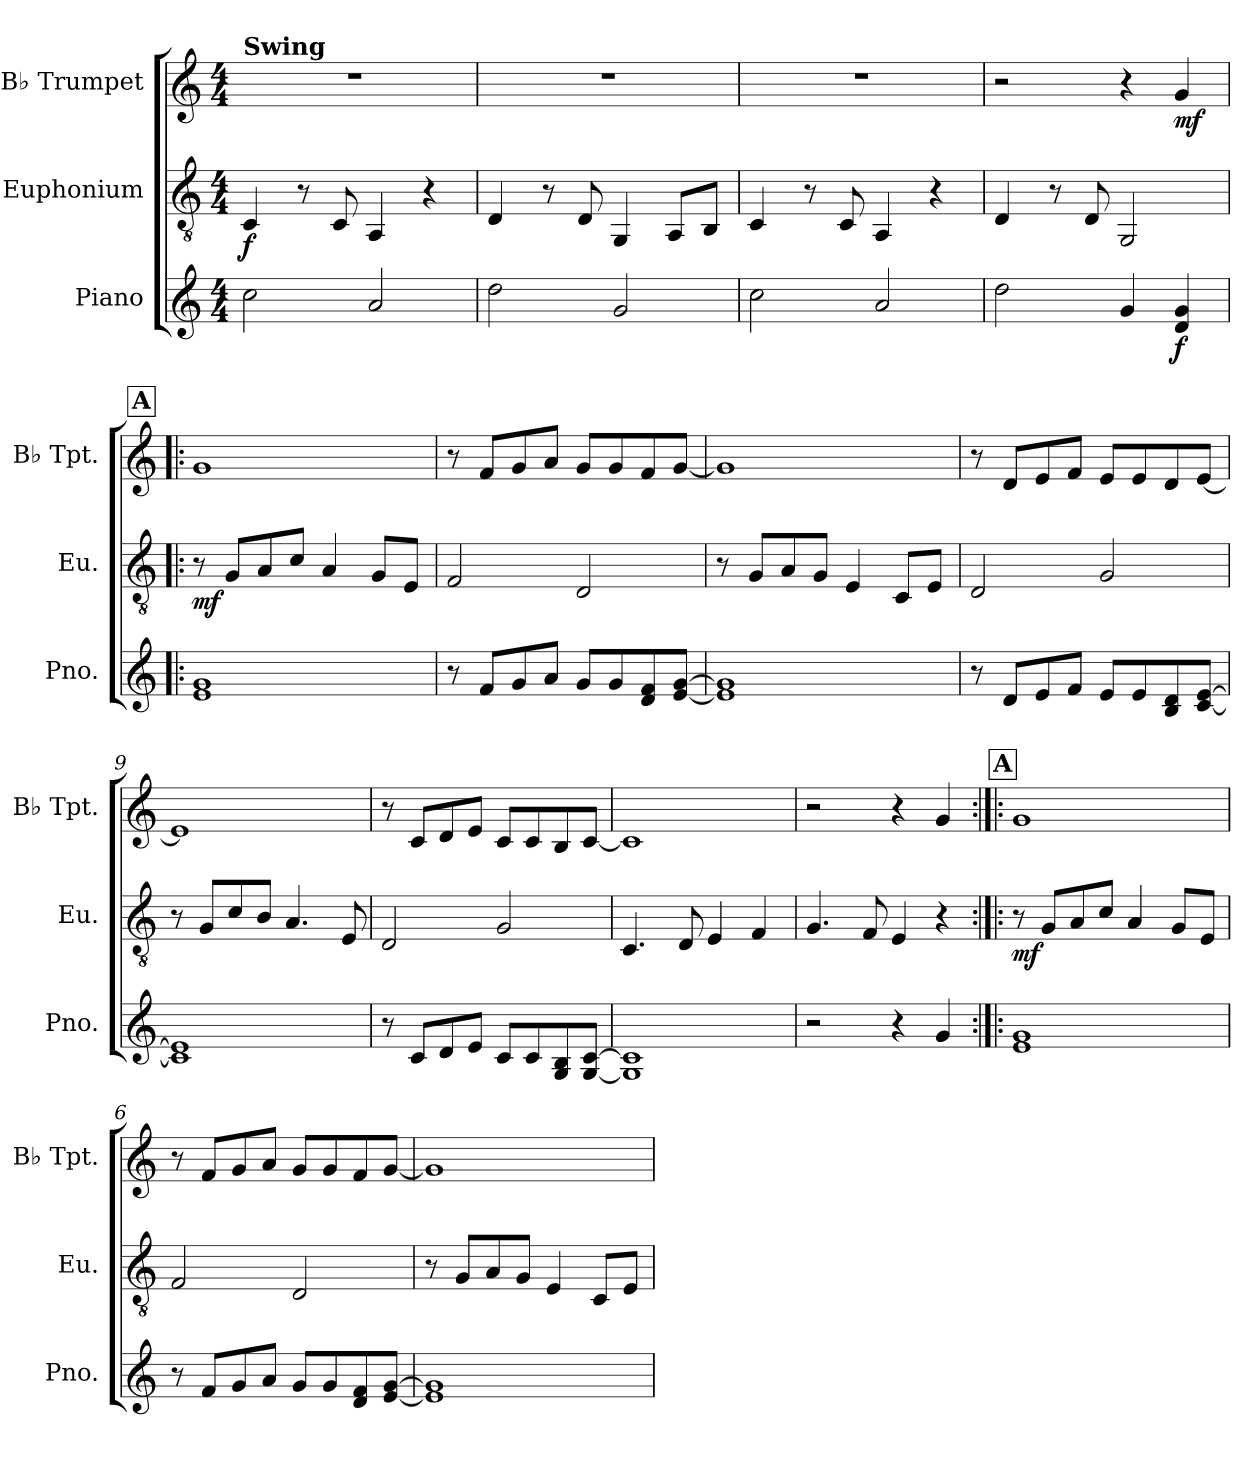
**kern	**dynam	**kern	**dynam	**kern	**dynam
*part3	*part3	*part2	*part2	*part1	*part1
*staff3	*staff3	*staff2	*staff2	*staff1	*staff1
*I"Piano	*	*I"Euphonium	*	*I"B♭ Trumpet	*
*I'Pno.	*	*I'Eu.	*	*I'B♭ Tpt.	*
*clefG2	*	*clefGv2	*	*clefG2	*
*	*	*ITrd1c2	*	*ITrd1c2	*
*k[]	*	*k[b-e-]	*	*k[b-e-]	*
*M4/4	*	*M4/4	*	*M4/4	*
*MM110	*	*MM110	*	*MM110	*
=1	=1	=1	=1	=1	=1
!	!	!	!	!LO:TX:B:t=Swing	!
!	!	!	!LO:DY:b	!	!
2cc!	.	4BB-	f	1r	.
.	.	8r	.	.	.
.	.	8BB-	.	.	.
2a!	.	4GG	.	.	.
.	.	4r	.	.	.
=2	=2	=2	=2	=2	=2
2dd!	.	4C	.	1r	.
.	.	8r	.	.	.
.	.	8C	.	.	.
2g!	.	4FF	.	.	.
.	.	8GGL	.	.	.
.	.	8AAJ	.	.	.
=3	=3	=3	=3	=3	=3
2cc!	.	4BB-	.	1r	.
.	.	8r	.	.	.
.	.	8BB-	.	.	.
2a!	.	4GG	.	.	.
.	.	4r	.	.	.
=4	=4	=4	=4	=4	=4
2dd!	.	4C	.	2r	.
.	.	8r	.	.	.
.	.	8C	.	.	.
4g!	.	2FF	.	4r	.
!	!LO:DY:b	!	!	!	!LO:DY:b
4d 4g	f	.	.	4f	mf
!!LO:REH:place=s1:a:B:fs=14:t=A
=5!|:	=5!|:	=5!|:	=5!|:	=5!|:	=5!|:
!	!	!	!LO:DY:b	!	!
1e 1g	.	8r	mf	1f	.
.	.	8FL	.	.	.
.	.	8G	.	.	.
.	.	8B-J	.	.	.
.	.	4G	.	.	.
.	.	8FL	.	.	.
.	.	8DJ	.	.	.
=6	=6	=6	=6	=6	=6
8r	.	2E-	.	8r	.
8fL	.	.	.	8e-L	.
8g	.	.	.	8f	.
8aJ	.	.	.	8gJ	.
8gL	.	2C	.	8fL	.
8g	.	.	.	8f	.
8d 8f	.	.	.	8e-	.
[8e [8gJ	.	.	.	[8fJ	.
=7	=7	=7	=7	=7	=7
1e] 1g]	.	8r	.	1f]	.
.	.	8FL	.	.	.
.	.	8G	.	.	.
.	.	8FJ	.	.	.
.	.	4D	.	.	.
.	.	8BB-L	.	.	.
.	.	8DJ	.	.	.
=8	=8	=8	=8	=8	=8
8r	.	2C	.	8r	.
8dL	.	.	.	8cL	.
8e	.	.	.	8d	.
8fJ	.	.	.	8e-J	.
8eL	.	2F	.	8dL	.
8e	.	.	.	8d	.
8B 8d	.	.	.	8c	.
[8c [8eJ	.	.	.	[8dJ	.
=9	=9	=9	=9	=9	=9
1c] 1e]	.	8r	.	1d]	.
.	.	8FL	.	.	.
.	.	8B-	.	.	.
.	.	8AJ	.	.	.
.	.	4.G	.	.	.
.	.	8D	.	.	.
=10	=10	=10	=10	=10	=10
8r	.	2C	.	8r	.
8cL	.	.	.	8B-L	.
8d	.	.	.	8c	.
8eJ	.	.	.	8dJ	.
8cL	.	2F	.	8B-L	.
8c	.	.	.	8B-	.
8G 8B	.	.	.	8A	.
[8G [8cJ	.	.	.	[8B-J	.
=11	=11	=11	=11	=11	=11
1G] 1c]	.	4.BB-	.	1B-]	.
.	.	8C	.	.	.
.	.	4D	.	.	.
.	.	4E-	.	.	.
=12	=12	=12	=12	=12	=12
2r	.	4.F	.	2r	.
.	.	8E-	.	.	.
4r	.	4D	.	4r	.
4g	.	4r	.	4f	.
!!LO:REH:place=s1:a:B:fs=14:t=A
=5:|!|:	=5:|!|:	=5:|!|:	=5:|!|:	=5:|!|:	=5:|!|:
!	!	!	!LO:DY:b	!	!
1e 1g	.	8r	mf	1f	.
.	.	8FL	.	.	.
.	.	8G	.	.	.
.	.	8B-J	.	.	.
.	.	4G	.	.	.
.	.	8FL	.	.	.
.	.	8DJ	.	.	.
=6	=6	=6	=6	=6	=6
8r	.	2E-	.	8r	.
8fL	.	.	.	8e-L	.
8g	.	.	.	8f	.
8aJ	.	.	.	8gJ	.
8gL	.	2C	.	8fL	.
8g	.	.	.	8f	.
8d 8f	.	.	.	8e-	.
[8e [8gJ	.	.	.	[8fJ	.
=7	=7	=7	=7	=7	=7
1e] 1g]	.	8r	.	1f]	.
.	.	8FL	.	.	.
.	.	8G	.	.	.
.	.	8FJ	.	.	.
.	.	4D	.	.	.
.	.	8BB-L	.	.	.
.	.	8DJ	.	.	.
=	=	=	=	=	=
*-	*-	*-	*-	*-	*-
